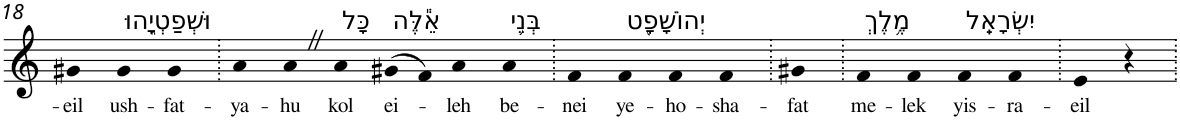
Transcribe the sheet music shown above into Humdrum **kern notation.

**kern	**text
*part1	*part1
*staff1	*staff1
*I"Piano	*
*I'Pno	*
!!LO:PB:g=z
*clefG2	*
*k[]	*
=18	=18
!	!LO:LY:b
4g#X	-eil
!LO:TX:a:t=וּשְׁפַטְיָ֑הוּ	!
!	!LO:LY:b
4g#	ush-
!	!LO:LY:b
4g#	-fat-
=19.	=19.
!	!LO:LY:b
4a	-ya-
!	!LO:LY:b
4aZ	-hu
!LO:TX:a:t=כָּל	!
!	!LO:LY:b
4a	kol
!LO:TX:a:t=אֵ֕לֶּה	!
!	!LO:LY:b
(>8g#X	ei-
8f)	.
!	!LO:LY:b
4a	-leh
!LO:TX:a:t=בְּנֵ֥י	!
!	!LO:LY:b
4a	be-
=20.	=20.
!	!LO:LY:b
4f	-nei
!LO:TX:a:t=יְהוֹשָׁפָ֖ט	!
!	!LO:LY:b
4f	ye-
!	!LO:LY:b
4f	-ho-
!	!LO:LY:b
4f	-sha-
=21.	=21.
!	!LO:LY:b
4g#X	-fat
=22.	=22.
!LO:TX:a:t=מֶ֥לֶךְ	!
!	!LO:LY:b
4f	me-
!	!LO:LY:b
4f	-lek
!LO:TX:a:t=יִשְׂרָאֵֽל	!
!	!LO:LY:b
4f	yis-
!	!LO:LY:b
4f	-ra-
=23.	=23.
!	!LO:LY:b
4e	-eil
4r	.
=.	=.
*-	*-
